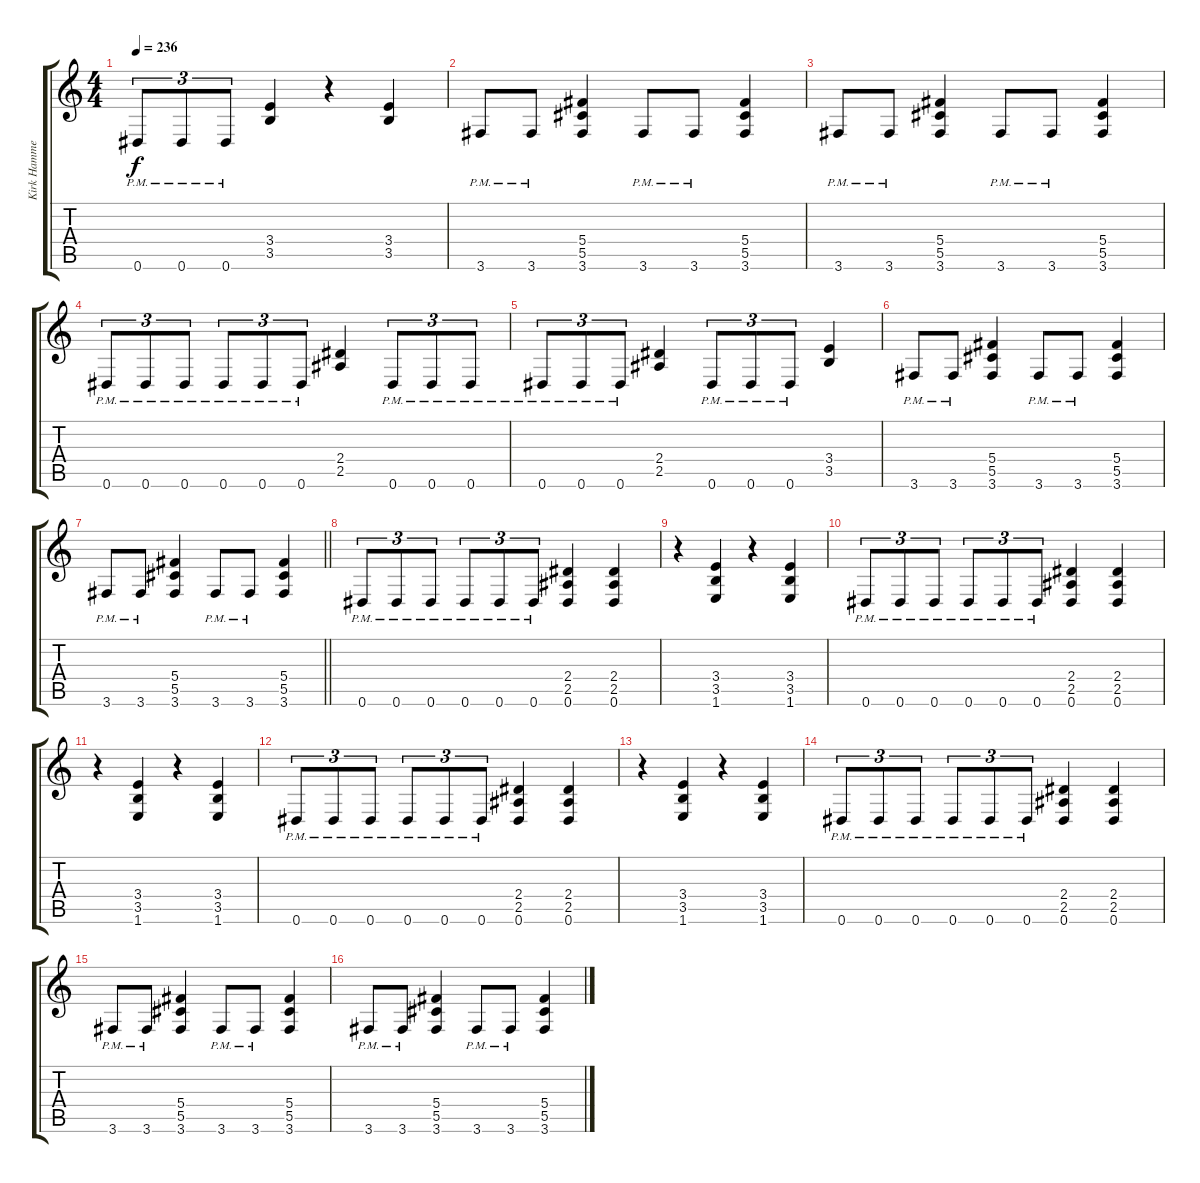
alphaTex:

\track ("Kirk Hammet" "Kirk Hamme") {instrument electricguitarclean}
\staff {score tabs}
\tuning (Eb4 Bb3 Gb3 Db3 Ab2 Eb2) {hide}
\ts (4 4)
\tempo 236
\clef g2
\ks c
0.6{pm}.8{tu (3 2) dy f} 0.6{pm}.8{tu (3 2)} 0.6{pm}.8{tu (3 2)} (3.4 3.5).4 r.4 (3.4 3.5).4 |
3.6{pm}.8 3.6{pm}.8 (5.4 5.5 3.6).4 3.6{pm}.8 3.6{pm}.8 (5.4 5.5 3.6).4 |
3.6{pm}.8 3.6{pm}.8 (5.4 5.5 3.6).4 3.6{pm}.8 3.6{pm}.8 (5.4 5.5 3.6).4 |
0.6{pm}.8{tu (3 2)} 0.6{pm}.8{tu (3 2)} 0.6{pm}.8{tu (3 2)} 0.6{pm}.8{tu (3 2)} 0.6{pm}.8{tu (3 2)} 0.6{pm}.8{tu (3 2)} (2.4 2.5).4 0.6{pm}.8{tu (3 2)} 0.6{pm}.8{tu (3 2)} 0.6{pm}.8{tu (3 2)} |
0.6{pm}.8{tu (3 2)} 0.6{pm}.8{tu (3 2)} 0.6{pm}.8{tu (3 2)} (2.4 2.5).4 0.6{pm}.8{tu (3 2)} 0.6{pm}.8{tu (3 2)} 0.6{pm}.8{tu (3 2)} (3.4 3.5).4 |
3.6{pm}.8 3.6{pm}.8 (5.4 5.5 3.6).4 3.6{pm}.8 3.6{pm}.8 (5.4 5.5 3.6).4 |
\barLineRight lightlight
3.6{pm}.8 3.6{pm}.8 (5.4 5.5 3.6).4 3.6{pm}.8 3.6{pm}.8 (5.4 5.5 3.6).4 |
0.6{pm}.8{tu (3 2)} 0.6{pm}.8{tu (3 2)} 0.6{pm}.8{tu (3 2)} 0.6{pm}.8{tu (3 2)} 0.6{pm}.8{tu (3 2)} 0.6{pm}.8{tu (3 2)} (2.4 2.5 0.6).4 (2.4 2.5 0.6).4 |
r.4 (3.4 3.5 1.6).4 r.4 (3.4 3.5 1.6).4 |
0.6{pm}.8{tu (3 2)} 0.6{pm}.8{tu (3 2)} 0.6{pm}.8{tu (3 2)} 0.6{pm}.8{tu (3 2)} 0.6{pm}.8{tu (3 2)} 0.6{pm}.8{tu (3 2)} (2.4 2.5 0.6).4 (2.4 2.5 0.6).4 |
r.4 (3.4 3.5 1.6).4 r.4 (3.4 3.5 1.6).4 |
0.6{pm}.8{tu (3 2)} 0.6{pm}.8{tu (3 2)} 0.6{pm}.8{tu (3 2)} 0.6{pm}.8{tu (3 2)} 0.6{pm}.8{tu (3 2)} 0.6{pm}.8{tu (3 2)} (2.4 2.5 0.6).4 (2.4 2.5 0.6).4 |
r.4 (3.4 3.5 1.6).4 r.4 (3.4 3.5 1.6).4 |
0.6{pm}.8{tu (3 2)} 0.6{pm}.8{tu (3 2)} 0.6{pm}.8{tu (3 2)} 0.6{pm}.8{tu (3 2)} 0.6{pm}.8{tu (3 2)} 0.6{pm}.8{tu (3 2)} (2.4 2.5 0.6).4 (2.4 2.5 0.6).4 |
3.6{pm}.8 3.6{pm}.8 (5.4 5.5 3.6).4 3.6{pm}.8 3.6{pm}.8 (5.4 5.5 3.6).4 |
3.6{pm}.8 3.6{pm}.8 (5.4 5.5 3.6).4 3.6{pm}.8 3.6{pm}.8 (5.4 5.5 3.6).4
